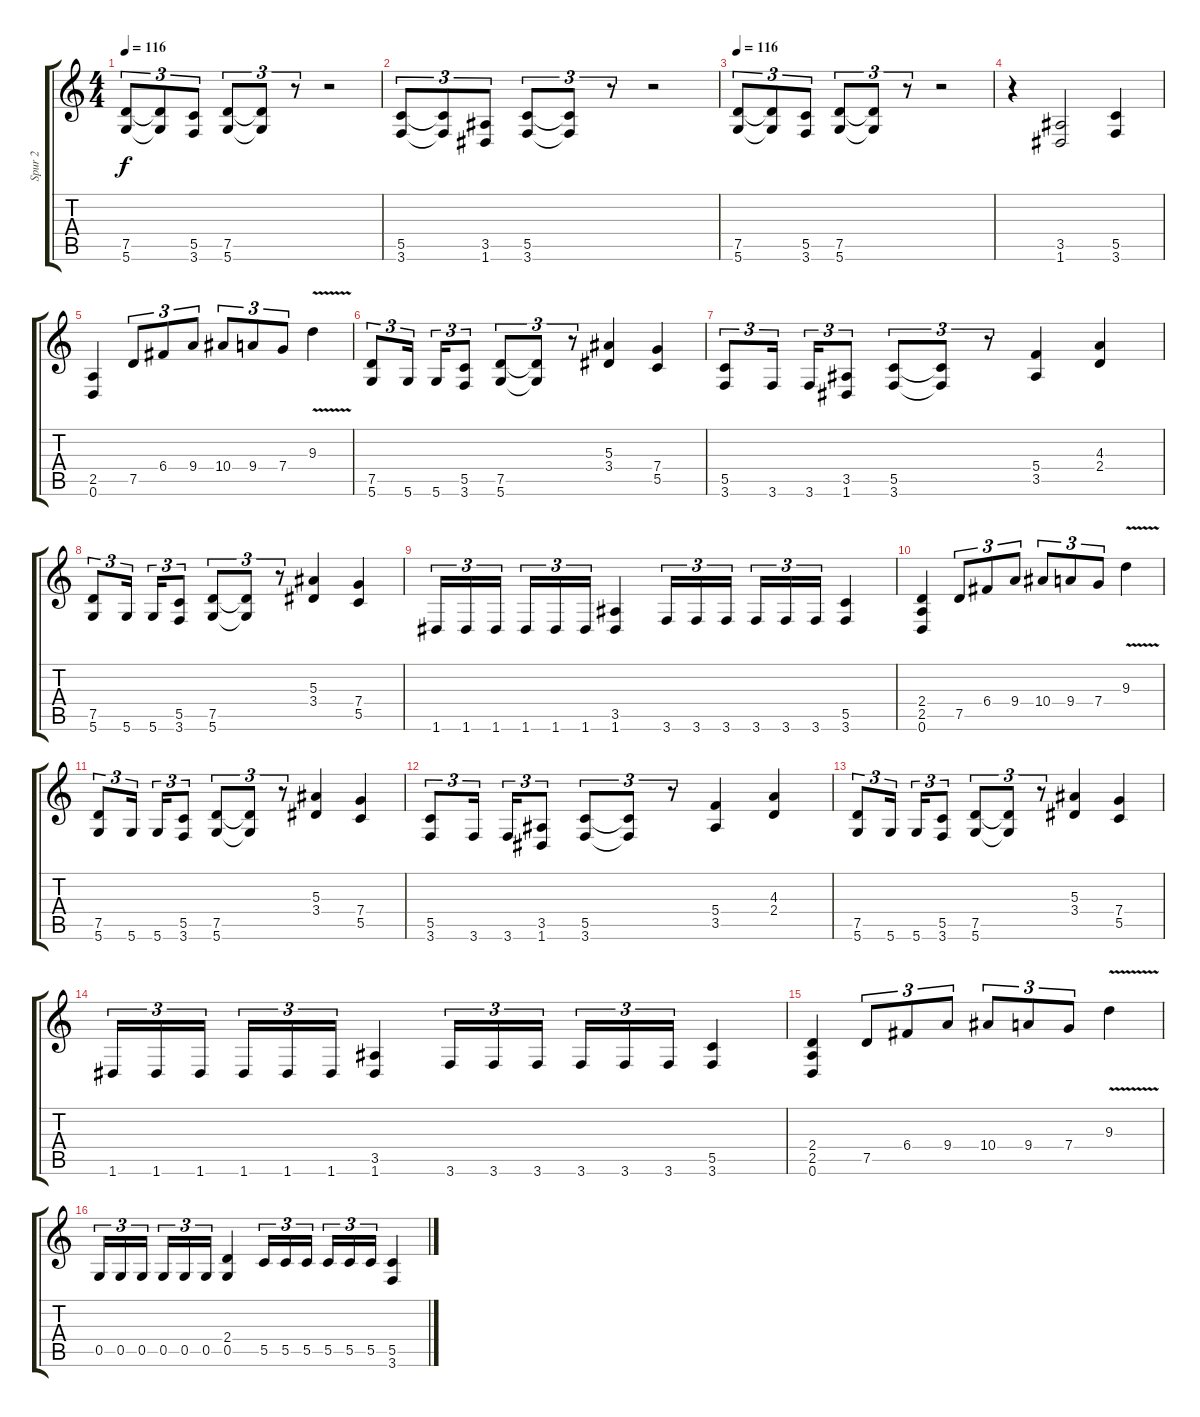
\track ("Spur 2" "Spur 2") {instrument distortionguitar}
\staff {score tabs}
\tuning (D4 A3 F3 C3 G2 D2) {hide}
\ts (4 4)
\tempo 116
\clef g2
\ks c
(7.5 5.6).8{tu (3 2) dy f} (7.5{t} 5.6{t}).8{tu (3 2)} (5.5 3.6).8{tu (3 2)} (7.5 5.6).8{tu (3 2)} (7.5{t} 5.6{t}).8{tu (3 2)} r.8{tu (3 2)} r.2 |
(5.5 3.6).8{tu (3 2)} (5.5{t} 3.6{t}).8{tu (3 2)} (3.5 1.6).8{tu (3 2)} (5.5 3.6).8{tu (3 2)} (5.5{t} 3.6{t}).8{tu (3 2)} r.8{tu (3 2)} r.2 |
\tempo 116
(7.5 5.6).8{tu (3 2)} (7.5{t} 5.6{t}).8{tu (3 2)} (5.5 3.6).8{tu (3 2)} (7.5 5.6).8{tu (3 2)} (7.5{t} 5.6{t}).8{tu (3 2)} r.8{tu (3 2)} r.2 |
r.4 (3.5 1.6).2 (5.5 3.6).4 |
(2.5 0.6).4 7.5.8{tu (3 2)} 6.4.8{tu (3 2)} 9.4.8{tu (3 2)} 10.4.8{tu (3 2)} 9.4.8{tu (3 2)} 7.4.8{tu (3 2)} 9.3{v}.4 |
(7.5 5.6).8{tu (3 2)} 5.6.16{tu (3 2) beam splitsecondary} 5.6.16{tu (3 2)} (5.5 3.6).8{tu (3 2)} (7.5 5.6).8{tu (3 2)} (7.5{t} 5.6{t}).8{tu (3 2)} r.8{tu (3 2)} (5.3 3.4).4 (7.4 5.5).4 |
(5.5 3.6).8{tu (3 2)} 3.6.16{tu (3 2) beam splitsecondary} 3.6.16{tu (3 2)} (3.5 1.6).8{tu (3 2)} (5.5 3.6).8{tu (3 2)} (5.5{t} 3.6{t}).8{tu (3 2)} r.8{tu (3 2)} (5.4 3.5).4 (4.3 2.4).4 |
(7.5 5.6).8{tu (3 2)} 5.6.16{tu (3 2) beam splitsecondary} 5.6.16{tu (3 2)} (5.5 3.6).8{tu (3 2)} (7.5 5.6).8{tu (3 2)} (7.5{t} 5.6{t}).8{tu (3 2)} r.8{tu (3 2)} (5.3 3.4).4 (7.4 5.5).4 |
1.6.16{tu (3 2)} 1.6.16{tu (3 2)} 1.6.16{tu (3 2) beam splitsecondary} 1.6.16{tu (3 2)} 1.6.16{tu (3 2)} 1.6.16{tu (3 2)} (3.5 1.6).4 3.6.16{tu (3 2)} 3.6.16{tu (3 2)} 3.6.16{tu (3 2) beam splitsecondary} 3.6.16{tu (3 2)} 3.6.16{tu (3 2)} 3.6.16{tu (3 2)} (5.5 3.6).4 |
(2.4 2.5 0.6).4 7.5.8{tu (3 2)} 6.4.8{tu (3 2)} 9.4.8{tu (3 2)} 10.4.8{tu (3 2)} 9.4.8{tu (3 2)} 7.4.8{tu (3 2)} 9.3{v}.4 |
(7.5 5.6).8{tu (3 2)} 5.6.16{tu (3 2) beam splitsecondary} 5.6.16{tu (3 2)} (5.5 3.6).8{tu (3 2)} (7.5 5.6).8{tu (3 2)} (7.5{t} 5.6{t}).8{tu (3 2)} r.8{tu (3 2)} (5.3 3.4).4 (7.4 5.5).4 |
(5.5 3.6).8{tu (3 2)} 3.6.16{tu (3 2) beam splitsecondary} 3.6.16{tu (3 2)} (3.5 1.6).8{tu (3 2)} (5.5 3.6).8{tu (3 2)} (5.5{t} 3.6{t}).8{tu (3 2)} r.8{tu (3 2)} (5.4 3.5).4 (4.3 2.4).4 |
(7.5 5.6).8{tu (3 2)} 5.6.16{tu (3 2) beam splitsecondary} 5.6.16{tu (3 2)} (5.5 3.6).8{tu (3 2)} (7.5 5.6).8{tu (3 2)} (7.5{t} 5.6{t}).8{tu (3 2)} r.8{tu (3 2)} (5.3 3.4).4 (7.4 5.5).4 |
1.6.16{tu (3 2)} 1.6.16{tu (3 2)} 1.6.16{tu (3 2) beam splitsecondary} 1.6.16{tu (3 2)} 1.6.16{tu (3 2)} 1.6.16{tu (3 2)} (3.5 1.6).4 3.6.16{tu (3 2)} 3.6.16{tu (3 2)} 3.6.16{tu (3 2) beam splitsecondary} 3.6.16{tu (3 2)} 3.6.16{tu (3 2)} 3.6.16{tu (3 2)} (5.5 3.6).4 |
(2.4 2.5 0.6).4 7.5.8{tu (3 2)} 6.4.8{tu (3 2)} 9.4.8{tu (3 2)} 10.4.8{tu (3 2)} 9.4.8{tu (3 2)} 7.4.8{tu (3 2)} 9.3{v}.4 |
0.5.16{tu (3 2)} 0.5.16{tu (3 2)} 0.5.16{tu (3 2) beam splitsecondary} 0.5.16{tu (3 2)} 0.5.16{tu (3 2)} 0.5.16{tu (3 2)} (2.4 0.5).4 5.5.16{tu (3 2)} 5.5.16{tu (3 2)} 5.5.16{tu (3 2) beam splitsecondary} 5.5.16{tu (3 2)} 5.5.16{tu (3 2)} 5.5.16{tu (3 2)} (5.5 3.6).4
